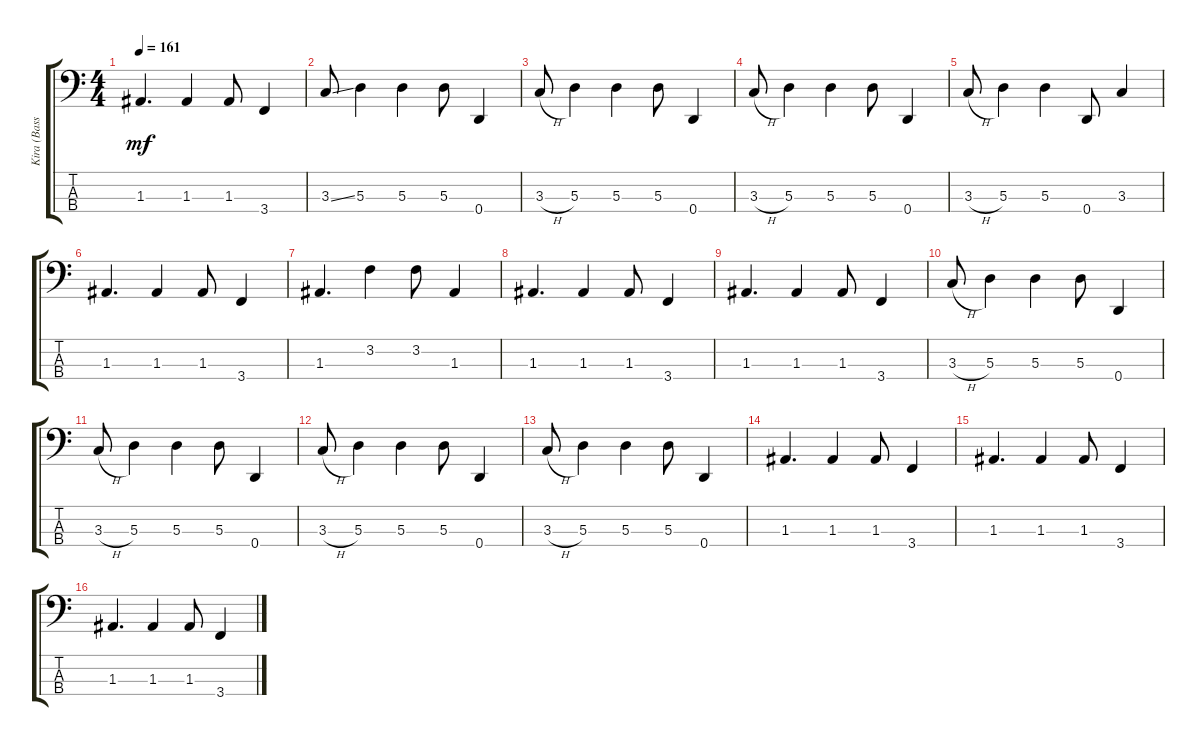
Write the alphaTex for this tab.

\track ("Kira (Bass)" "Kira (Bass") {instrument electricbassfinger}
\staff {score tabs}
\tuning (G2 D2 A1 D1) {hide}
\ts (4 4)
\tempo 161
\clef f4
\ks c
1.3.4{d dy mf} 1.3.4 1.3.8 3.4.4 |
3.3{ss}.8 5.3.4 5.3.4 5.3.8 0.4.4 |
3.3{h}.8 5.3.4 5.3.4 5.3.8 0.4.4 |
3.3{h}.8 5.3.4 5.3.4 5.3.8 0.4.4 |
3.3{h}.8 5.3.4 5.3.4 0.4.8 3.3.4 |
1.3.4{d} 1.3.4 1.3.8 3.4.4 |
1.3.4{d} 3.2.4 3.2.8 1.3.4 |
1.3.4{d} 1.3.4 1.3.8 3.4.4 |
1.3.4{d} 1.3.4 1.3.8 3.4.4 |
3.3{h}.8 5.3.4 5.3.4 5.3.8 0.4.4 |
3.3{h}.8 5.3.4 5.3.4 5.3.8 0.4.4 |
3.3{h}.8 5.3.4 5.3.4 5.3.8 0.4.4 |
3.3{h}.8 5.3.4 5.3.4 5.3.8 0.4.4 |
1.3.4{d} 1.3.4 1.3.8 3.4.4 |
1.3.4{d} 1.3.4 1.3.8 3.4.4 |
1.3.4{d} 1.3.4 1.3.8 3.4.4
